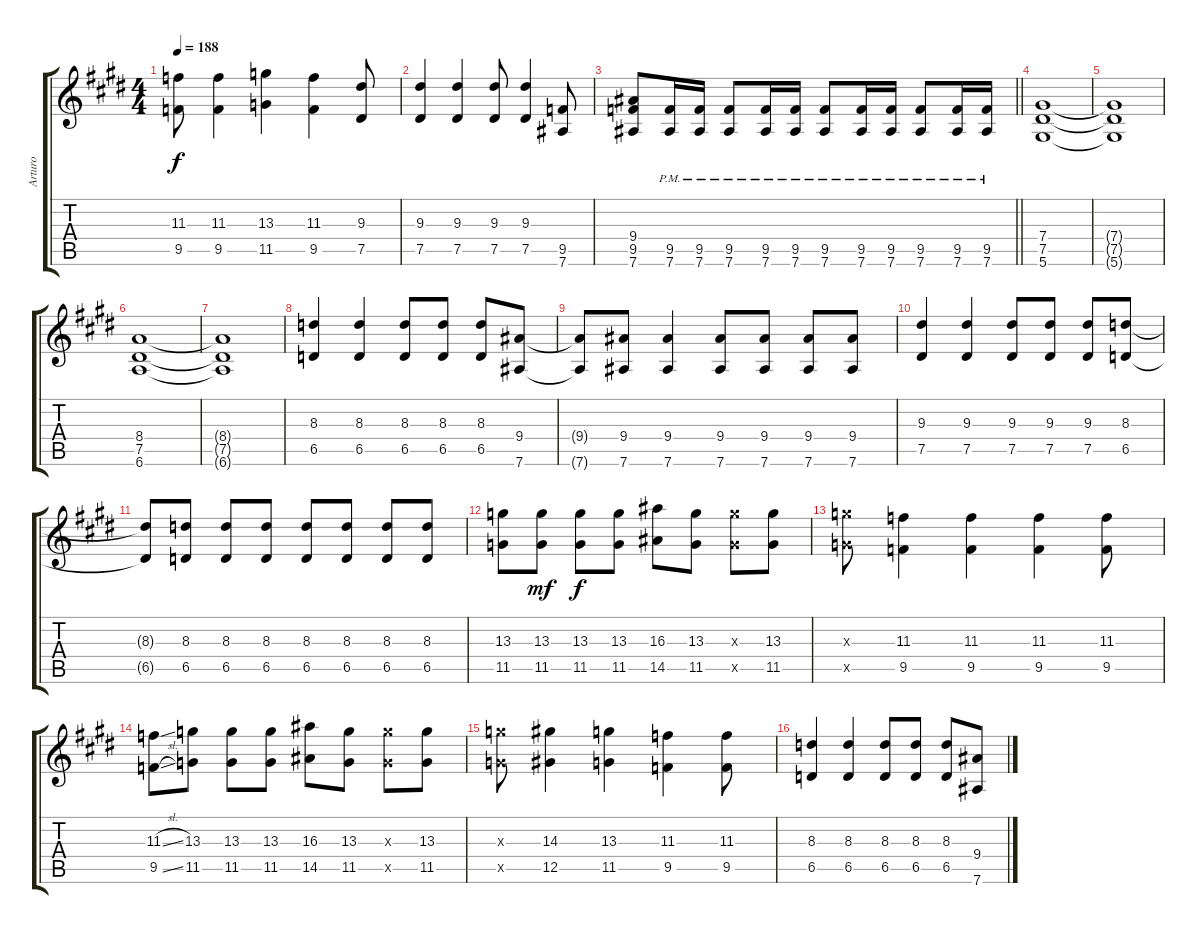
\track ("Arturo" "Arturo") {instrument distortionguitar}
\staff {score tabs}
\tuning (Eb4 Bb3 Gb3 Db3 Ab2 Eb2) {hide}
\ts (4 4)
\tempo 188
\clef g2
\ks e
(11.3{t} 9.5{t}).8{dy f} (11.3 9.5).4 (13.3 11.5).4 (11.3 9.5).4 (9.3 7.5).8 |
(9.3 7.5).4 (9.3 7.5).4 (9.3 7.5).8 (9.3 7.5).4 (9.5 7.6).8 |
\barLineRight lightlight
(9.4 9.5 7.6).8 (9.5{pm} 7.6{pm}).16 (9.5{pm} 7.6{pm}).16 (9.5{pm} 7.6{pm}).8 (9.5{pm} 7.6{pm}).16 (9.5{pm} 7.6{pm}).16 (9.5{pm} 7.6{pm}).8 (9.5{pm} 7.6{pm}).16 (9.5{pm} 7.6{pm}).16 (9.5{pm} 7.6{pm}).8 (9.5{pm} 7.6{pm}).16 (9.5{pm} 7.6{pm}).16 |
(7.4 7.5 5.6).1 |
(7.4{t} 7.5{t} 5.6{t}).1 |
(8.4 7.5 6.6).1 |
(8.4{t} 7.5{t} 6.6{t}).1 |
(8.3 6.5).4 (8.3 6.5).4 (8.3 6.5).8 (8.3 6.5).8 (8.3 6.5).8 (9.4 7.6).8 |
(9.4{t} 7.6{t}).8 (9.4 7.6).8 (9.4 7.6).4 (9.4 7.6).8 (9.4 7.6).8 (9.4 7.6).8 (9.4 7.6).8 |
(9.3 7.5).4 (9.3 7.5).4 (9.3 7.5).8 (9.3 7.5).8 (9.3 7.5).8 (8.3 6.5).8 |
(8.3{t} 6.5{t}).8 (8.3 6.5).8 (8.3 6.5).8 (8.3 6.5).8 (8.3 6.5).8 (8.3 6.5).8 (8.3 6.5).8 (8.3 6.5).8 |
(13.3 11.5).8 (13.3 11.5).8{dy mf} (13.3 11.5).8{dy f} (13.3 11.5).8 (16.3 14.5).8 (13.3 11.5).8 (13.3{x} 11.5{x}).8 (13.3 11.5).8 |
(13.3{x} 11.5{x}).8 (11.3 9.5).4 (11.3 9.5).4 (11.3 9.5).4 (11.3 9.5).8 |
(11.3{sl} 9.5{sl}).8 (13.3 11.5).8 (13.3 11.5).8 (13.3 11.5).8 (16.3 14.5).8 (13.3 11.5).8 (13.3{x} 11.5{x}).8 (13.3 11.5).8 |
(13.3{x} 11.5{x}).8 (14.3 12.5).4 (13.3 11.5).4 (11.3 9.5).4 (11.3 9.5).8 |
(8.3 6.5).4 (8.3 6.5).4 (8.3 6.5).8 (8.3 6.5).8 (8.3 6.5).8 (9.4 7.6).8
